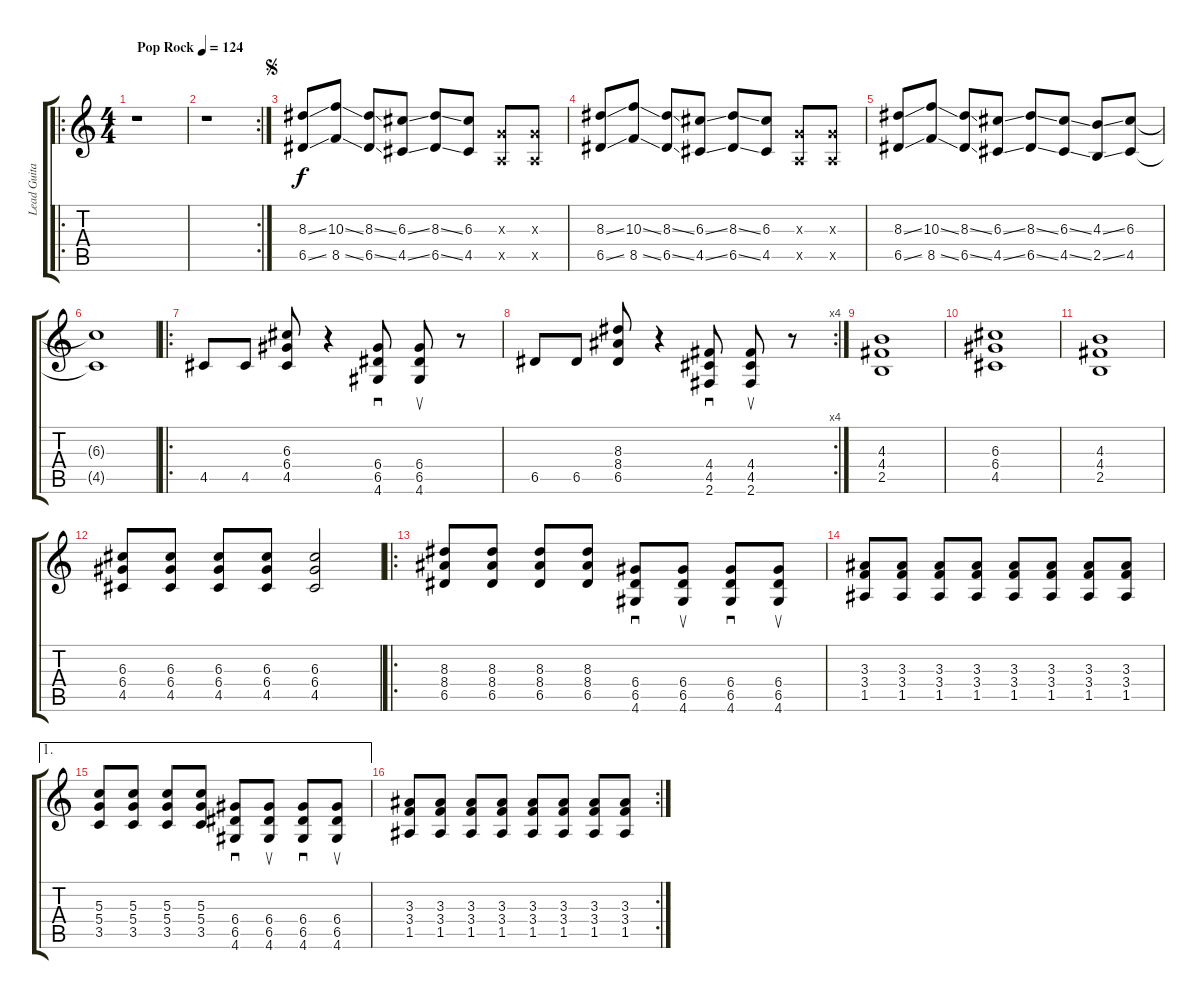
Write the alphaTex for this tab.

\track ("Lead Guitar" "Lead Guita") {instrument overdrivenguitar}
\staff {score tabs}
\tuning (E4 B3 G3 D3 A2 E2) {hide}
\ro
\ts (4 4)
\tempo (124 "Pop Rock")
\clef g2
\ks c
r.1{dy f instrument overdrivenguitar} |
\rc 2
r.1 |
\jump segno
(8.3{ss} 6.5{ss}).8 (10.3{ss} 8.5{ss}).8 (8.3{ss} 6.5{ss}).8 (6.3{ss} 4.5{ss}).8 (8.3{ss} 6.5{ss}).8 (6.3 4.5).8 (0.3{x} 0.5{x}).8 (0.3{x} 0.5{x}).8 |
(8.3{ss} 6.5{ss}).8 (10.3{ss} 8.5{ss}).8 (8.3{ss} 6.5{ss}).8 (6.3{ss} 4.5{ss}).8 (8.3{ss} 6.5{ss}).8 (6.3 4.5).8 (0.3{x} 0.5{x}).8 (0.3{x} 0.5{x}).8 |
(8.3{ss} 6.5{ss}).8 (10.3{ss} 8.5{ss}).8 (8.3{ss} 6.5{ss}).8 (6.3{ss} 4.5{ss}).8 (8.3{ss} 6.5{ss}).8 (6.3{ss} 4.5{ss}).8 (4.3{ss} 2.5{ss}).8 (6.3 4.5).8 |
(6.3{t} 4.5{t}).1 |
\ro
4.5.8 4.5.8 (6.3 6.4 4.5).8 r.4 (6.4 6.5 4.6).8{sd} (6.4 6.5 4.6).8{su} r.8 |
\rc 4
6.5.8 6.5.8 (8.3 8.4 6.5).8 r.4 (4.4 4.5 2.6).8{sd} (4.4 4.5 2.6).8{su} r.8 |
(4.3 4.4 2.5).1 |
(6.3 6.4 4.5).1 |
(4.3 4.4 2.5).1 |
(6.3 6.4 4.5).8 (6.3 6.4 4.5).8 (6.3 6.4 4.5).8 (6.3 6.4 4.5).8 (6.3 6.4 4.5).2 |
\ro
(8.3 8.4 6.5).8 (8.3 8.4 6.5).8 (8.3 8.4 6.5).8 (8.3 8.4 6.5).8 (6.4 6.5 4.6).8{sd} (6.4 6.5 4.6).8{su} (6.4 6.5 4.6).8{sd} (6.4 6.5 4.6).8{su} |
(3.3 3.4 1.5).8 (3.3 3.4 1.5).8 (3.3 3.4 1.5).8 (3.3 3.4 1.5).8 (3.3 3.4 1.5).8 (3.3 3.4 1.5).8 (3.3 3.4 1.5).8 (3.3 3.4 1.5).8 |
\ae 1
(5.3 5.4 3.5).8 (5.3 5.4 3.5).8 (5.3 5.4 3.5).8 (5.3 5.4 3.5).8 (6.4 6.5 4.6).8{sd} (6.4 6.5 4.6).8{su} (6.4 6.5 4.6).8{sd} (6.4 6.5 4.6).8{su} |
\rc 2
(3.3 3.4 1.5).8 (3.3 3.4 1.5).8 (3.3 3.4 1.5).8 (3.3 3.4 1.5).8 (3.3 3.4 1.5).8 (3.3 3.4 1.5).8 (3.3 3.4 1.5).8 (3.3 3.4 1.5).8
